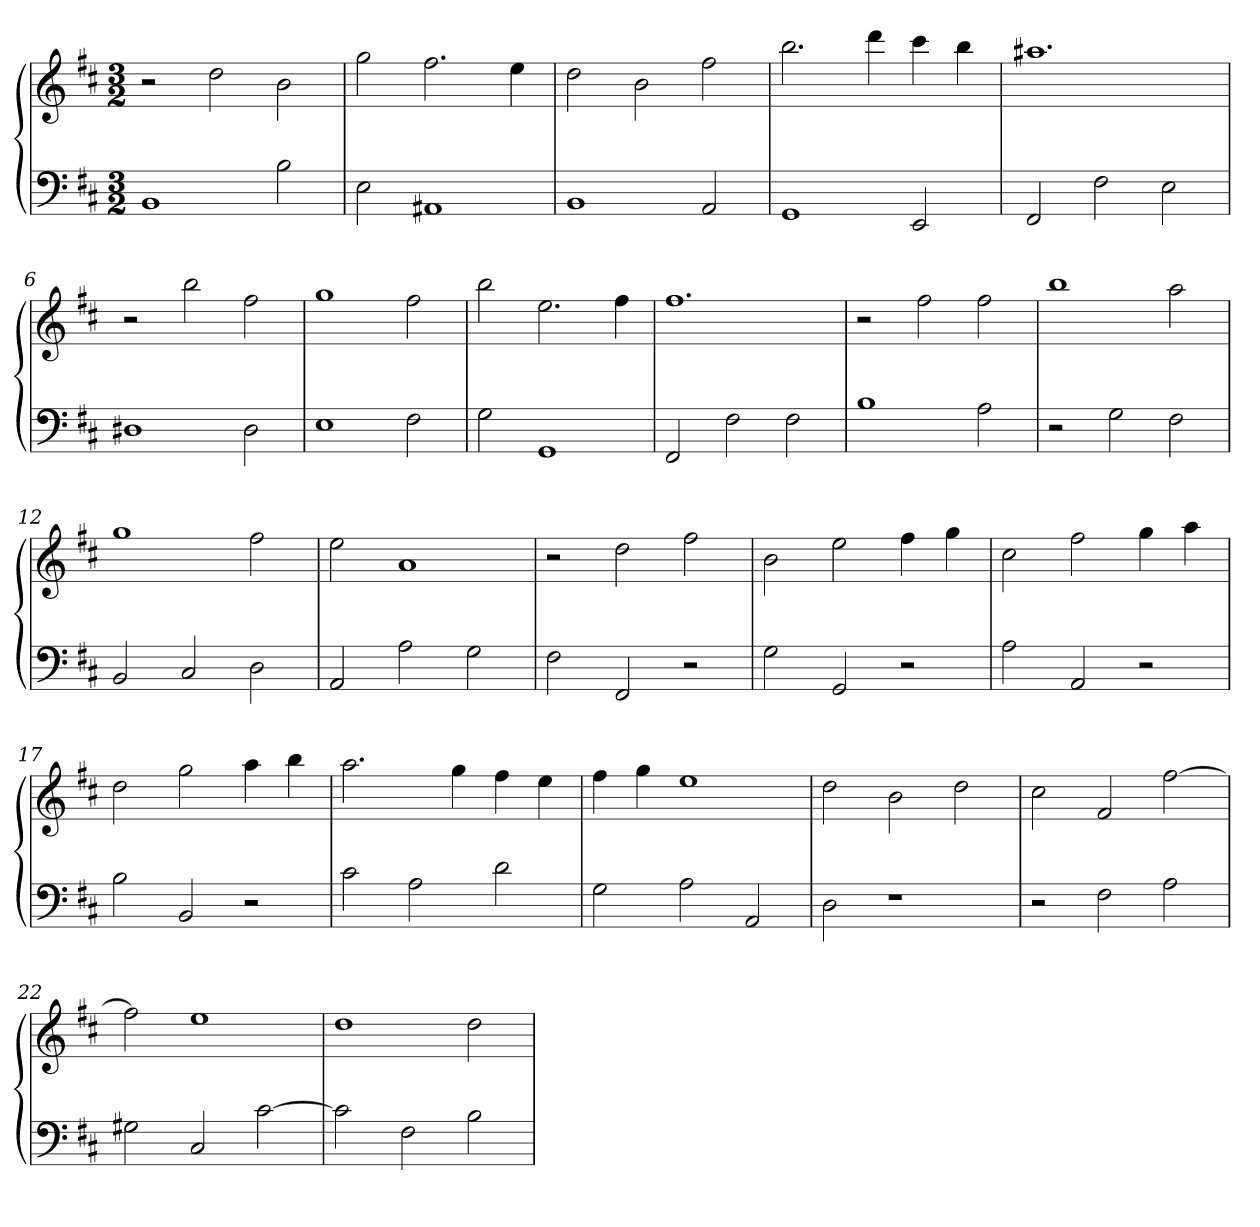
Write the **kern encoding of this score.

**kern	**kern
*part1	*part1
*staff2	*staff1
*k[f#c#]	*k[f#c#]
*b:	*b:
*M3/2	*M3/2
=1	=1
1BB	2r
.	2dd
2B	2b
=2	=2
2E	2gg
1AA#X	2.ff#
.	4ee
=3	=3
1BB	2dd
.	2b
2AA	2ff#
=4	=4
1GG	2.bb
.	4ddd
2EE	4ccc#
.	4bb
=5	=5
2FF#	1.aa#X
2F#	.
2E	.
=6	=6
1D#X	2r
.	2bb
2D#	2ff#
=7	=7
1E	1gg
2F#	2ff#
=8	=8
2G	2bb
1GG	2.ee
.	4ff#
=9	=9
2FF#	1.ff#
2F#	.
2F#	.
=10	=10
1B	2r
.	2ff#
2A	2ff#
=11	=11
2r	1bb
2G	.
2F#	2aa
=12	=12
2BB	1gg
2C#	.
2D	2ff#
=13	=13
2AA	2ee
2A	1a
2G	.
=14	=14
2F#	2r
2FF#	2dd
2r	2ff#
=15	=15
2G	2b
2GG	2ee
2r	4ff#
.	4gg
=16	=16
2A	2cc#
2AA	2ff#
2r	4gg
.	4aa
=17	=17
2B	2dd
2BB	2gg
2r	4aa
.	4bb
=18	=18
2c#	2.aa
2A	.
.	4gg
2d	4ff#
.	4ee
=19	=19
2G	4ff#
.	4gg
2A	1ee
2AA	.
=20	=20
2D	2dd
1r	2b
.	2dd
=21	=21
2r	2cc#
2F#	2f#
2A	[2ff#
=22	=22
2G#X	2ff#]
2C#	1ee
[2c#	.
=23	=23
2c#]	1dd
2F#	.
2B	2dd
=	=
*-	*-
